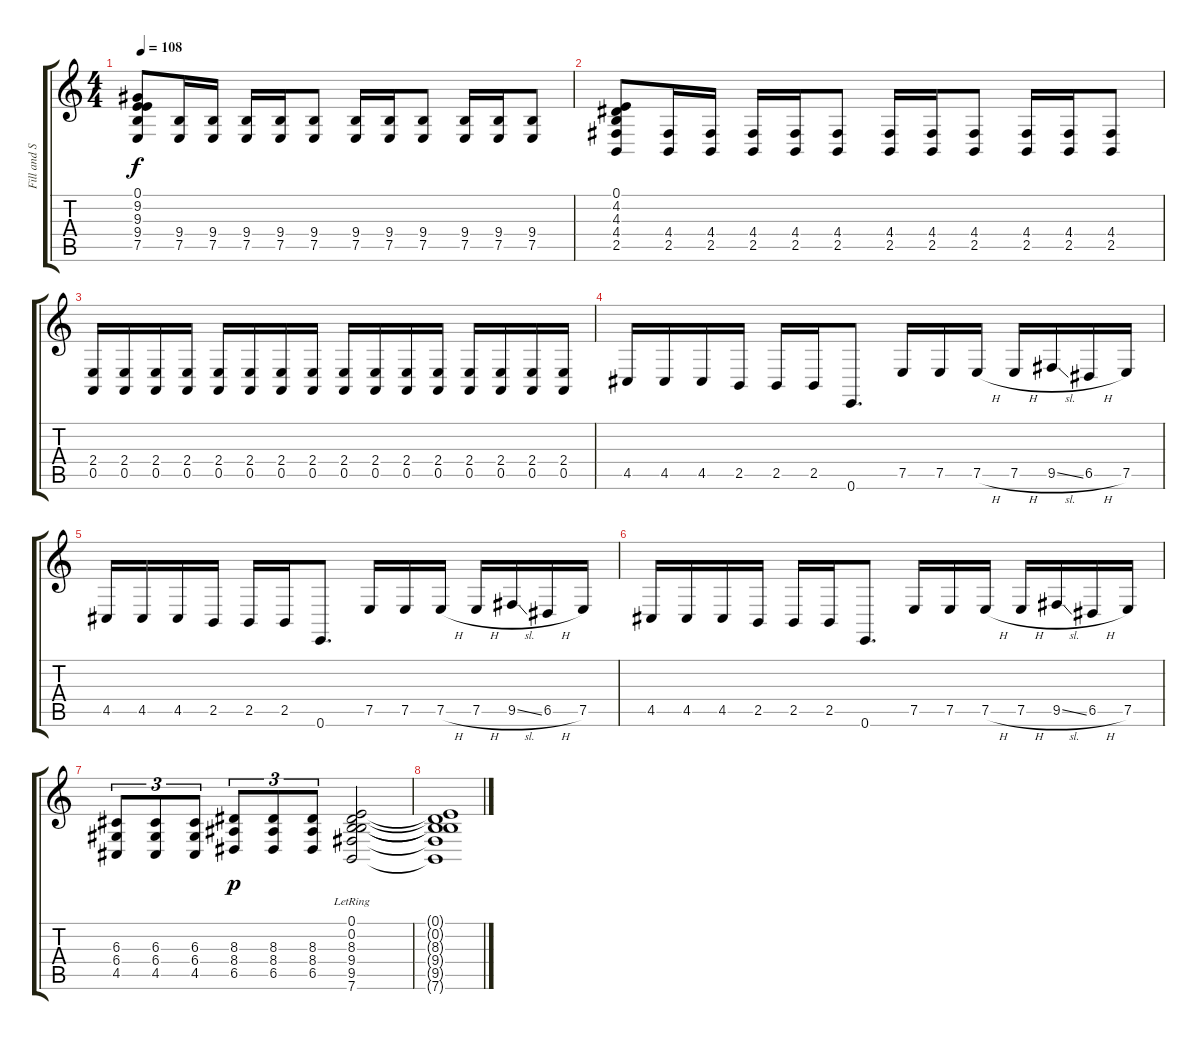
\track ("Fill and Solo" "Fill and S") {instrument lead2sawtooth}
\staff {score tabs}
\tuning (E4 B3 G3 D3 A2 E2) {hide}
\ts (4 4)
\tempo 108
\clef g2
\ks c
(0.1 9.2 9.3 9.4 7.5).8{dy f} (9.4 7.5).16 (9.4 7.5).16 (9.4 7.5).16 (9.4 7.5).16 (9.4 7.5).8 (9.4 7.5).16 (9.4 7.5).16 (9.4 7.5).8 (9.4 7.5).16 (9.4 7.5).16 (9.4 7.5).8 |
(0.1 4.2 4.3 4.4 2.5).8 (4.4 2.5).16 (4.4 2.5).16 (4.4 2.5).16 (4.4 2.5).16 (4.4 2.5).8 (4.4 2.5).16 (4.4 2.5).16 (4.4 2.5).8 (4.4 2.5).16 (4.4 2.5).16 (4.4 2.5).8 |
(2.4 0.5).16 (2.4 0.5).16 (2.4 0.5).16 (2.4 0.5).16 (2.4 0.5).16 (2.4 0.5).16 (2.4 0.5).16 (2.4 0.5).16 (2.4 0.5).16 (2.4 0.5).16 (2.4 0.5).16 (2.4 0.5).16 (2.4 0.5).16 (2.4 0.5).16 (2.4 0.5).16 (2.4 0.5).16 |
4.5.16 4.5.16 4.5.16 2.5.16 2.5.16 2.5.16 0.6.8{d} 7.5.16 7.5.16 7.5{h}.16 7.5{h}.16 9.5{sl}.16 6.5{h}.16 7.5.16 |
4.5.16 4.5.16 4.5.16 2.5.16 2.5.16 2.5.16 0.6.8{d} 7.5.16 7.5.16 7.5{h}.16 7.5{h}.16 9.5{sl}.16 6.5{h}.16 7.5.16 |
4.5.16 4.5.16 4.5.16 2.5.16 2.5.16 2.5.16 0.6.8{d} 7.5.16 7.5.16 7.5{h}.16 7.5{h}.16 9.5{sl}.16 6.5{h}.16 7.5.16 |
(6.3 6.4 4.5).8{tu (3 2)} (6.3 6.4 4.5).8{tu (3 2)} (6.3 6.4 4.5).8{tu (3 2)} (8.3 8.4 6.5).8{tu (3 2) dy p} (8.3 8.4 6.5).8{tu (3 2)} (8.3 8.4 6.5).8{tu (3 2)} (0.1{lr} 0.2{lr} 8.3{lr} 9.4{lr} 9.5{lr} 7.6{lr}).2 |
(0.1{t} 0.2{t} 8.3{t} 9.4{t} 9.5{t} 7.6{t}).1
